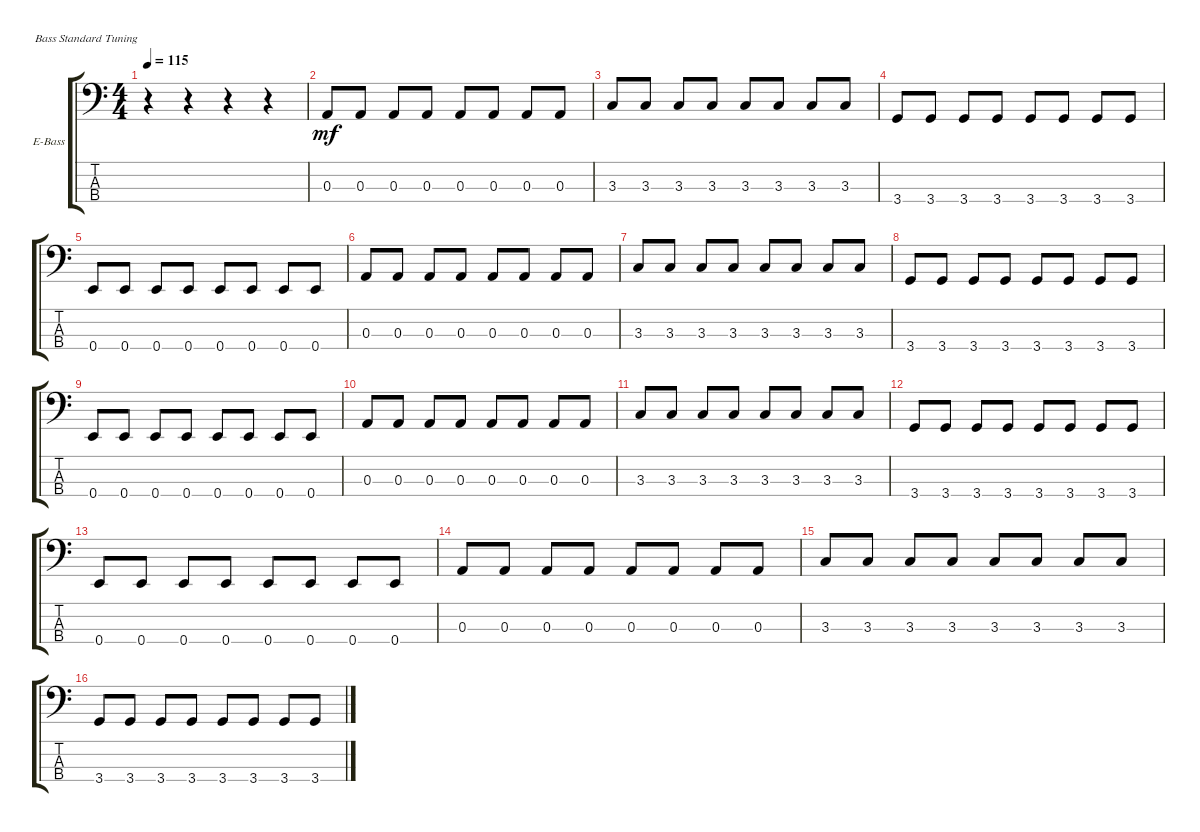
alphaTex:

\defaultSystemsLayout 4
\bracketExtendMode groupsimilarinstruments
\firstSystemTrackNameOrientation horizontal
\otherSystemsTrackNameOrientation horizontal
\track ("Electric Bass" "E-Bass") {instrument electricbassfinger}
\staff {score tabs}
\tuning (G2 D2 A1 E1)
\ts (4 4)
\tempo 115
\clef f4
\ks c
r.4{dy mf instrument electricbassfinger} r.4 r.4 r.4 |
0.3.8 0.3.8 0.3.8 0.3.8 0.3.8 0.3.8 0.3.8 0.3.8 |
3.3.8 3.3.8 3.3.8 3.3.8 3.3.8 3.3.8 3.3.8 3.3.8 |
3.4.8 3.4.8 3.4.8 3.4.8 3.4.8 3.4.8 3.4.8 3.4.8 |
0.4.8 0.4.8 0.4.8 0.4.8 0.4.8 0.4.8 0.4.8 0.4.8 |
0.3.8 0.3.8 0.3.8 0.3.8 0.3.8 0.3.8 0.3.8 0.3.8 |
3.3.8 3.3.8 3.3.8 3.3.8 3.3.8 3.3.8 3.3.8 3.3.8 |
3.4.8 3.4.8 3.4.8 3.4.8 3.4.8 3.4.8 3.4.8 3.4.8 |
0.4.8 0.4.8 0.4.8 0.4.8 0.4.8 0.4.8 0.4.8 0.4.8 |
0.3.8 0.3.8 0.3.8 0.3.8 0.3.8 0.3.8 0.3.8 0.3.8 |
3.3.8 3.3.8 3.3.8 3.3.8 3.3.8 3.3.8 3.3.8 3.3.8 |
3.4.8 3.4.8 3.4.8 3.4.8 3.4.8 3.4.8 3.4.8 3.4.8 |
0.4.8 0.4.8 0.4.8 0.4.8 0.4.8 0.4.8 0.4.8 0.4.8 |
0.3.8 0.3.8 0.3.8 0.3.8 0.3.8 0.3.8 0.3.8 0.3.8 |
3.3.8 3.3.8 3.3.8 3.3.8 3.3.8 3.3.8 3.3.8 3.3.8 |
3.4.8 3.4.8 3.4.8 3.4.8 3.4.8 3.4.8 3.4.8 3.4.8
